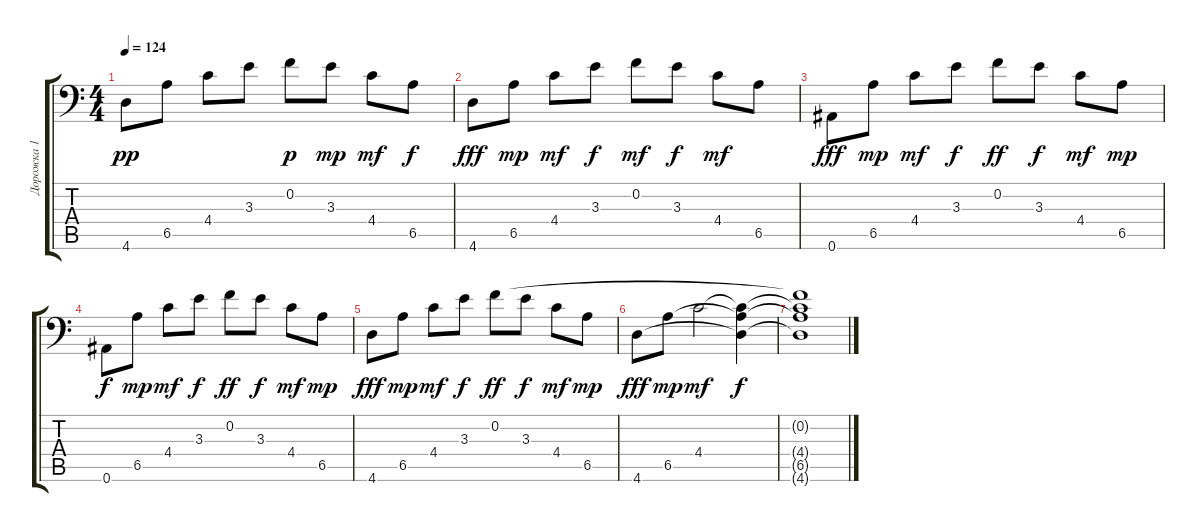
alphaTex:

\track ("Дорожка 1" "Дорожка 1") {instrument electricguitarclean}
\staff {score tabs}
\tuning (Bb3 F3 Db3 Ab2 Eb2 Bb1) {hide}
\ts (4 4)
\tempo 124
\clef f4
\ks c
4.6.8{dy pp} 6.5.8 4.4.8 3.3.8 0.2.8{dy p} 3.3.8{dy mp} 4.4.8{dy mf} 6.5.8{dy f} |
4.6.8{dy fff} 6.5.8{dy mp} 4.4.8{dy mf} 3.3.8{dy f} 0.2.8{dy mf} 3.3.8{dy f} 4.4.8{dy mf} 6.5.8 |
0.6.8{dy fff} 6.5.8{dy mp} 4.4.8{dy mf} 3.3.8{dy f} 0.2.8{dy ff} 3.3.8{dy f} 4.4.8{dy mf} 6.5.8{dy mp} |
0.6.8{dy f} 6.5.8{dy mp} 4.4.8{dy mf} 3.3.8{dy f} 0.2.8{dy ff} 3.3.8{dy f} 4.4.8{dy mf} 6.5.8{dy mp} |
4.6.8{dy fff} 6.5.8{dy mp} 4.4.8{dy mf} 3.3.8{dy f} 0.2.8{dy ff} 3.3.8{dy f} 4.4.8{dy mf} 6.5.8{dy mp} |
4.6.8{dy fff} 6.5.8{dy mp} 4.4.2{dy mf} (4.4{t} 6.5{t} 4.6{t}).4{dy f} |
(0.2{t} 4.4{t} 6.5{t} 4.6{t}).1
